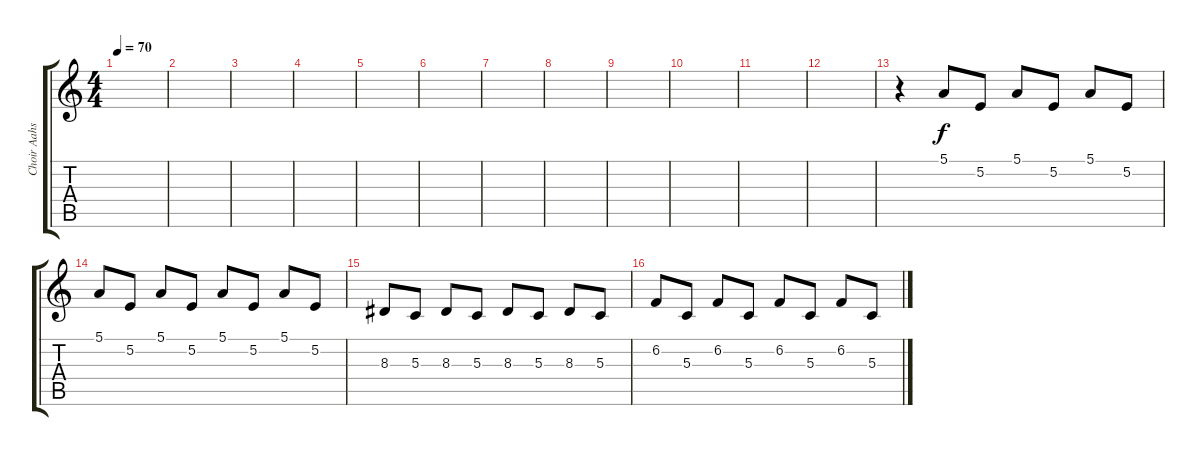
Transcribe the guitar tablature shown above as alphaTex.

\track ("Choir Aahs" "Choir Aahs") {instrument choiraahs}
\staff {score tabs}
\tuning (E4 B3 G3 D3 A2 E2) {hide}
\ts (4 4)
\tempo 70
\clef g2
\ks c
|
|
|
|
|
|
|
|
|
|
|
|
r.4 5.1.8 5.2.8 5.1.8 5.2.8 5.1.8 5.2.8 |
5.1.8 5.2.8 5.1.8 5.2.8 5.1.8 5.2.8 5.1.8 5.2.8 |
8.3.8 5.3.8 8.3.8 5.3.8 8.3.8 5.3.8 8.3.8 5.3.8 |
6.2.8 5.3.8 6.2.8 5.3.8 6.2.8 5.3.8 6.2.8 5.3.8
